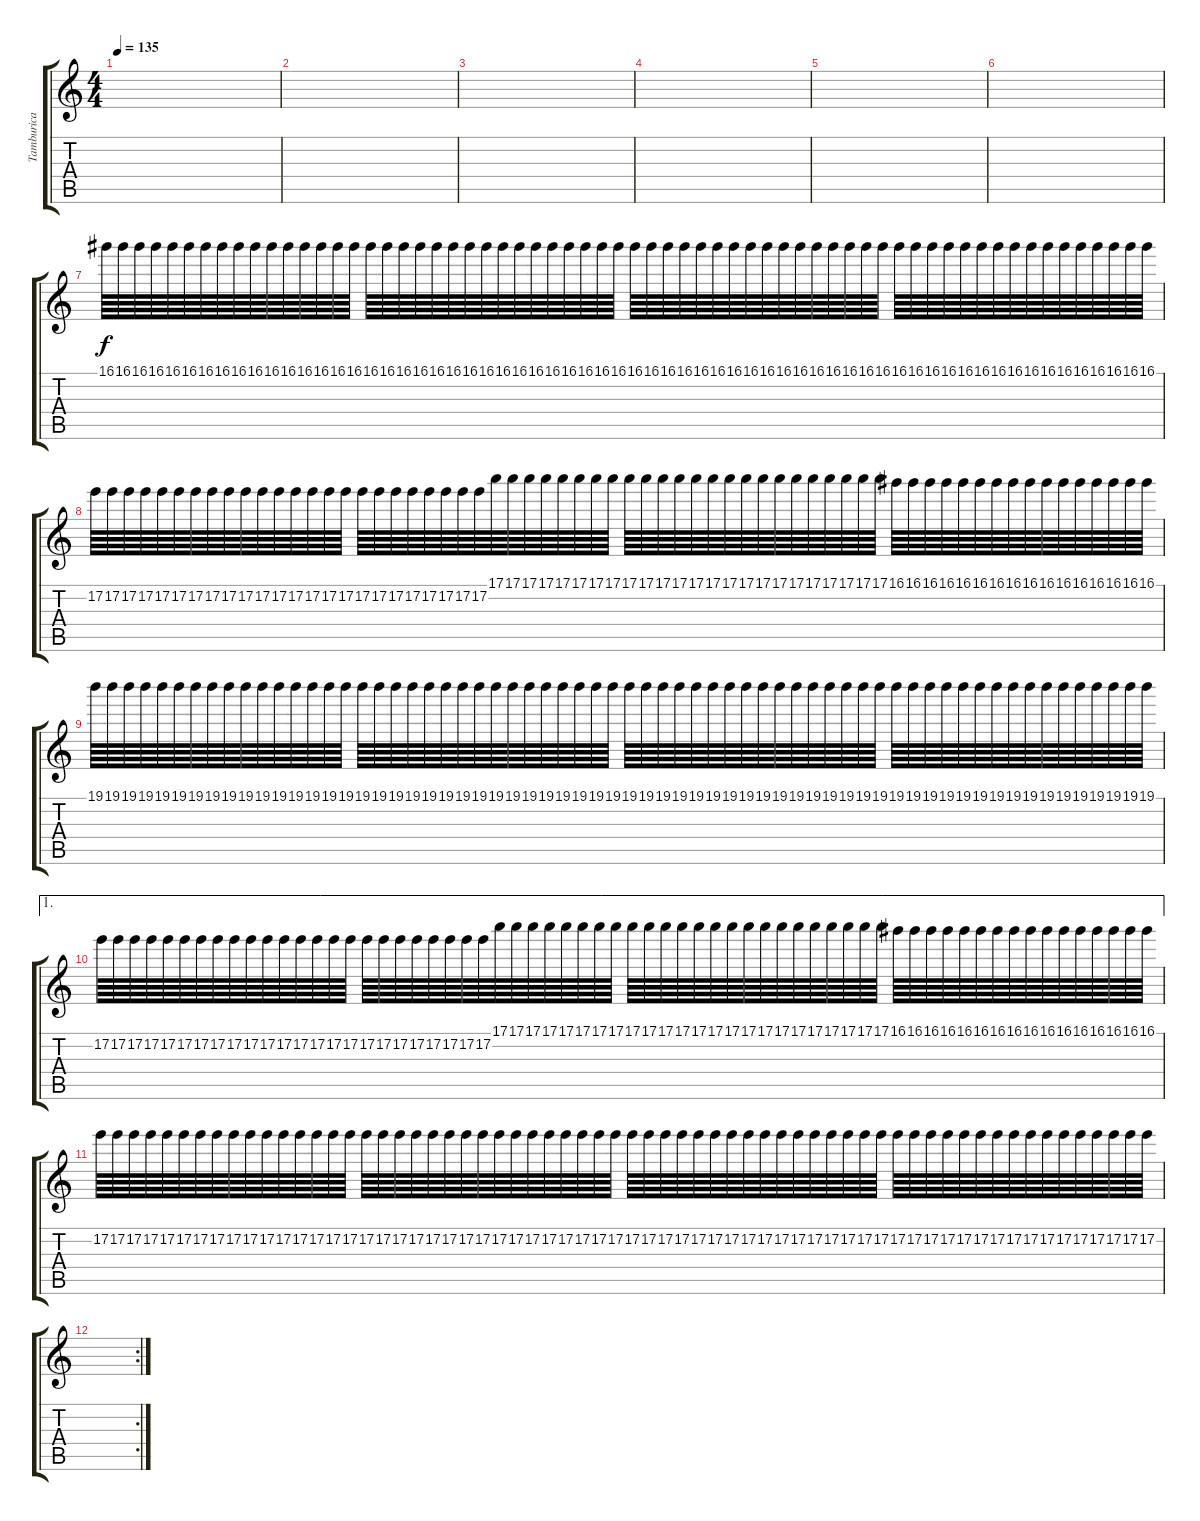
\track ("Tamburica" "Tamburica") {instrument acousticguitarnylon}
\staff {score tabs}
\tuning (E4 B3 G3 D3 A2 E2) {hide}
\ts (4 4)
\tempo 135
\clef g2
\ks c
|
|
|
|
|
|
16.1.64{volume 5} 16.1.64 16.1.64 16.1.64 16.1.64 16.1.64 16.1.64 16.1.64 16.1.64 16.1.64 16.1.64 16.1.64 16.1.64 16.1.64 16.1.64 16.1.64 16.1.64 16.1.64 16.1.64 16.1.64 16.1.64 16.1.64 16.1.64 16.1.64 16.1.64 16.1.64 16.1.64 16.1.64 16.1.64 16.1.64 16.1.64 16.1.64 16.1.64 16.1.64 16.1.64 16.1.64 16.1.64 16.1.64 16.1.64 16.1.64 16.1.64 16.1.64 16.1.64 16.1.64 16.1.64 16.1.64 16.1.64 16.1.64 16.1.64 16.1.64 16.1.64 16.1.64 16.1.64 16.1.64 16.1.64 16.1.64 16.1.64 16.1.64 16.1.64 16.1.64 16.1.64 16.1.64 16.1.64 16.1.64 |
17.2.64 17.2.64 17.2.64 17.2.64 17.2.64 17.2.64 17.2.64 17.2.64 17.2.64 17.2.64 17.2.64 17.2.64 17.2.64 17.2.64 17.2.64 17.2.64 17.2.64 17.2.64 17.2.64 17.2.64 17.2.64 17.2.64 17.2.64 17.2.64 17.1.64 17.1.64 17.1.64 17.1.64 17.1.64 17.1.64 17.1.64 17.1.64 17.1.64 17.1.64 17.1.64 17.1.64 17.1.64 17.1.64 17.1.64 17.1.64 17.1.64 17.1.64 17.1.64 17.1.64 17.1.64 17.1.64 17.1.64 17.1.64 16.1.64 16.1.64 16.1.64 16.1.64 16.1.64 16.1.64 16.1.64 16.1.64 16.1.64 16.1.64 16.1.64 16.1.64 16.1.64 16.1.64 16.1.64 16.1.64 |
19.1.64 19.1.64 19.1.64 19.1.64 19.1.64 19.1.64 19.1.64 19.1.64 19.1.64 19.1.64 19.1.64 19.1.64 19.1.64 19.1.64 19.1.64 19.1.64 19.1.64 19.1.64 19.1.64 19.1.64 19.1.64 19.1.64 19.1.64 19.1.64 19.1.64 19.1.64 19.1.64 19.1.64 19.1.64 19.1.64 19.1.64 19.1.64 19.1.64 19.1.64 19.1.64 19.1.64 19.1.64 19.1.64 19.1.64 19.1.64 19.1.64 19.1.64 19.1.64 19.1.64 19.1.64 19.1.64 19.1.64 19.1.64 19.1.64 19.1.64 19.1.64 19.1.64 19.1.64 19.1.64 19.1.64 19.1.64 19.1.64 19.1.64 19.1.64 19.1.64 19.1.64 19.1.64 19.1.64 19.1.64 |
\ae 1
17.2.64 17.2.64 17.2.64 17.2.64 17.2.64 17.2.64 17.2.64 17.2.64 17.2.64 17.2.64 17.2.64 17.2.64 17.2.64 17.2.64 17.2.64 17.2.64 17.2.64 17.2.64 17.2.64 17.2.64 17.2.64 17.2.64 17.2.64 17.2.64 17.1.64 17.1.64 17.1.64 17.1.64 17.1.64 17.1.64 17.1.64 17.1.64 17.1.64 17.1.64 17.1.64 17.1.64 17.1.64 17.1.64 17.1.64 17.1.64 17.1.64 17.1.64 17.1.64 17.1.64 17.1.64 17.1.64 17.1.64 17.1.64 16.1.64 16.1.64 16.1.64 16.1.64 16.1.64 16.1.64 16.1.64 16.1.64 16.1.64 16.1.64 16.1.64 16.1.64 16.1.64 16.1.64 16.1.64 16.1.64 |
17.2.64 17.2.64 17.2.64 17.2.64 17.2.64 17.2.64 17.2.64 17.2.64 17.2.64 17.2.64 17.2.64 17.2.64 17.2.64 17.2.64 17.2.64 17.2.64 17.2.64 17.2.64 17.2.64 17.2.64 17.2.64 17.2.64 17.2.64 17.2.64 17.2.64 17.2.64 17.2.64 17.2.64 17.2.64 17.2.64 17.2.64 17.2.64 17.2.64 17.2.64 17.2.64 17.2.64 17.2.64 17.2.64 17.2.64 17.2.64 17.2.64 17.2.64 17.2.64 17.2.64 17.2.64 17.2.64 17.2.64 17.2.64 17.2.64 17.2.64 17.2.64 17.2.64 17.2.64 17.2.64 17.2.64 17.2.64 17.2.64 17.2.64 17.2.64 17.2.64 17.2.64 17.2.64 17.2.64 17.2.64 |
\rc 2
